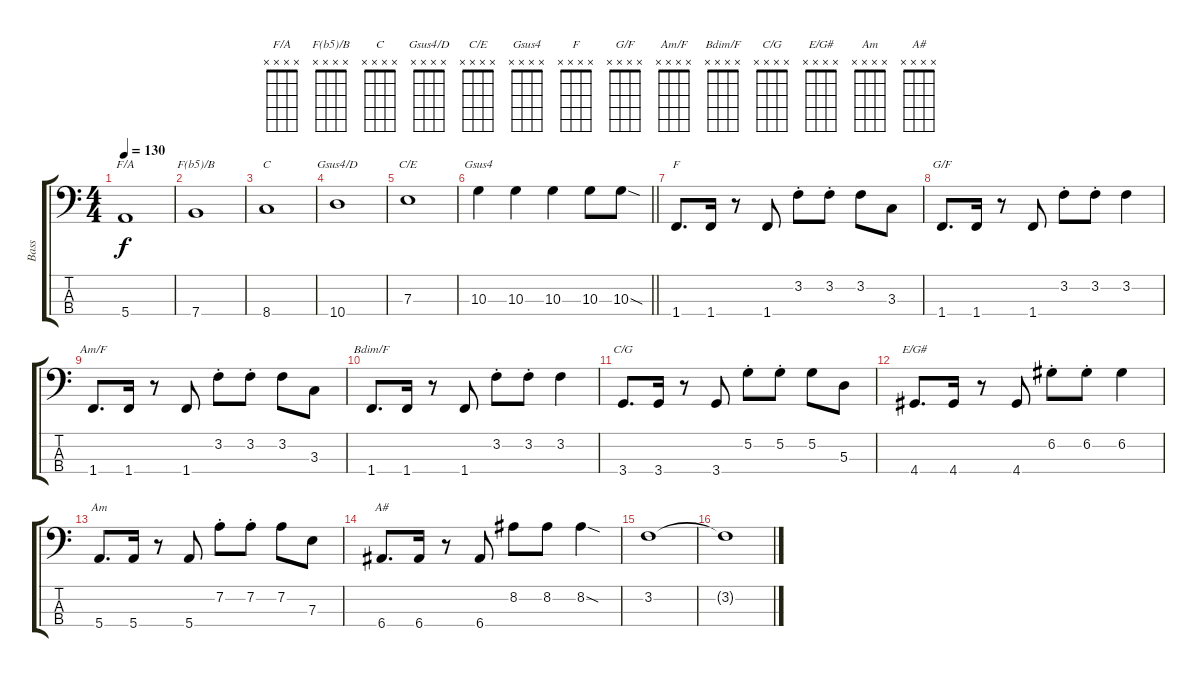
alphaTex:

\track ("Bass" "Bass") {instrument electricbassfinger}
\staff {score tabs}
\tuning (G2 D2 A1 E1) {hide}
\chord ("F/A" x x x x)
\chord ("F(b5)/B" x x x x)
\chord ("C" x x x x)
\chord ("Gsus4/D" x x x x)
\chord ("C/E" x x x x)
\chord ("Gsus4" x x x x)
\chord ("F" x x x x)
\chord ("G/F" x x x x)
\chord ("Am/F" x x x x)
\chord ("Bdim/F" x x x x)
\chord ("C/G" x x x x)
\chord ("E/G#" x x x x)
\chord ("Am" x x x x)
\chord ("A#" x x x x)
\ts (4 4)
\tempo 130
\clef f4
\ks c
5.4.1{ch "F/A" dy f} |
7.4.1{ch "F(b5)/B"} |
8.4.1{ch "C"} |
10.4.1{ch "Gsus4/D"} |
7.3.1{ch "C/E"} |
\barLineRight lightlight
10.3.4{ch "Gsus4"} 10.3.4 10.3.4 10.3.8 10.3{sod}.8 |
1.4.8{d ch "F"} 1.4.16 r.8 1.4.8 3.2{st}.8 3.2{st}.8 3.2.8 3.3.8 |
1.4.8{d ch "G/F"} 1.4.16 r.8 1.4.8 3.2{st}.8 3.2{st}.8 3.2.4 |
1.4.8{d ch "Am/F"} 1.4.16 r.8 1.4.8 3.2{st}.8 3.2{st}.8 3.2.8 3.3.8 |
1.4.8{d ch "Bdim/F"} 1.4.16 r.8 1.4.8 3.2{st}.8 3.2{st}.8 3.2.4 |
3.4.8{d ch "C/G"} 3.4.16 r.8 3.4.8 5.2{st}.8 5.2{st}.8 5.2.8 5.3.8 |
4.4.8{d ch "E/G#"} 4.4.16 r.8 4.4.8 6.2{st}.8 6.2{st}.8 6.2.4 |
5.4.8{d ch "Am"} 5.4.16 r.8 5.4.8 7.2{st}.8 7.2{st}.8 7.2.8 7.3.8 |
6.4.8{d ch "A#"} 6.4.16 r.8 6.4.8 8.2.8 8.2.8 8.2{sod}.4 |
3.2.1 |
3.2{t}.1
